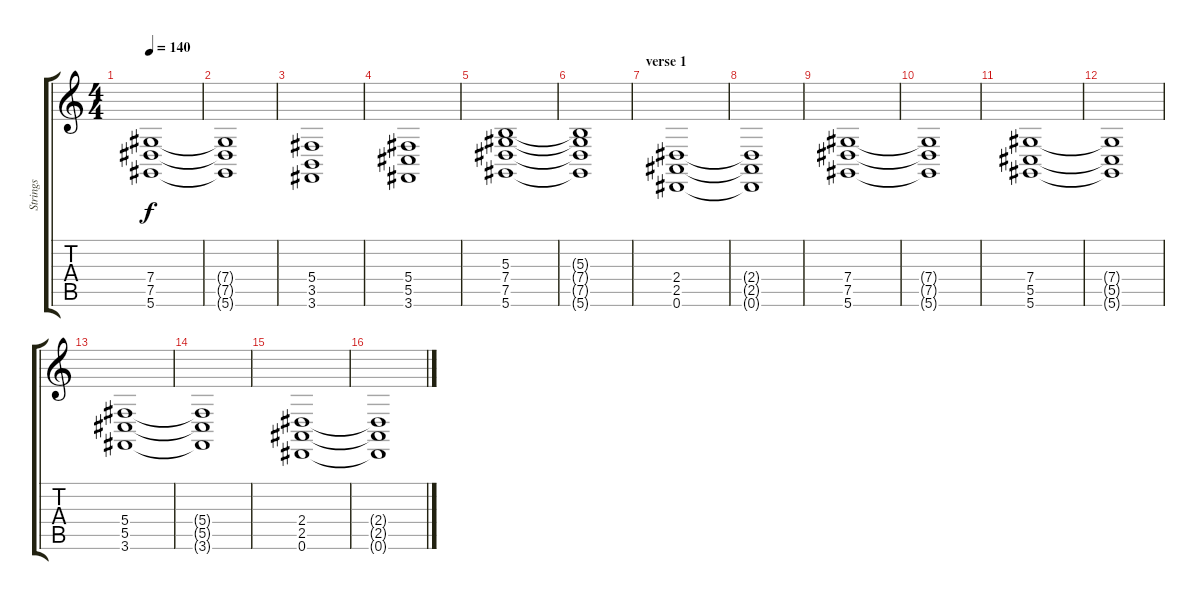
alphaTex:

\track ("Strings" "Strings") {instrument stringensemble2}
\staff {score tabs}
\tuning (Eb4 Bb3 Gb3 Db3 Ab2 Eb2) {hide}
\ts (4 4)
\tempo 140
\clef g2
\ks c
(7.4 7.5 5.6).1{dy f instrument stringensemble2} |
(7.4{t} 7.5{t} 5.6{t}).1 |
(5.4 3.5 3.6).1 |
(5.4 5.5 3.6).1 |
(5.3 7.4 7.5 5.6).1 |
(5.3{t} 7.4{t} 7.5{t} 5.6{t}).1 |
\section ("" "verse 1")
(2.4 2.5 0.6).1 |
(2.4{t} 2.5{t} 0.6{t}).1 |
(7.4 7.5 5.6).1 |
(7.4{t} 7.5{t} 5.6{t}).1 |
(7.4 5.5 5.6).1 |
(7.4{t} 5.5{t} 5.6{t}).1 |
(5.4 5.5 3.6).1 |
(5.4{t} 5.5{t} 3.6{t}).1 |
(2.4 2.5 0.6).1 |
(2.4{t} 2.5{t} 0.6{t}).1
